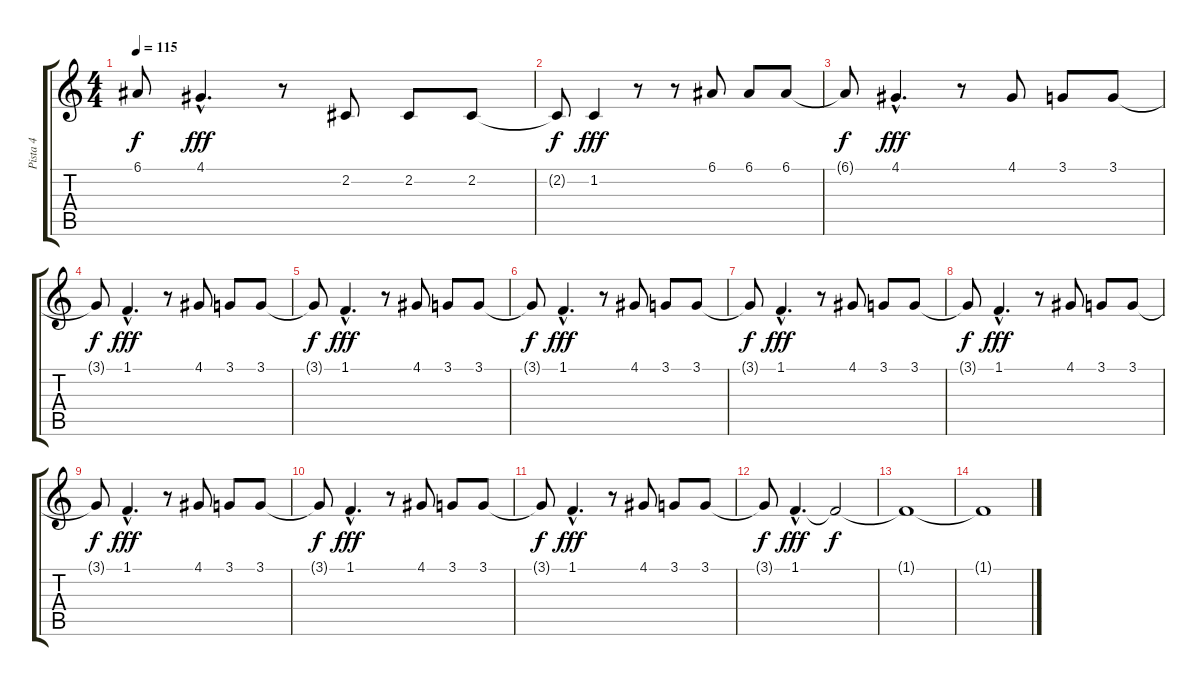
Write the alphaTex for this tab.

\track ("Pista 4" "Pista 4") {instrument synthbrass1}
\staff {score tabs}
\tuning (E4 B3 G3 D3 A2 E2) {hide}
\ts (4 4)
\tempo 115
\clef g2
\ks c
6.1{t}.8{dy f} 4.1{hac}.4{d dy fff} r.8 2.2.8 2.2.8 2.2.8 |
2.2{t}.8{dy f} 1.2.4{dy fff} r.8 r.8 6.1.8 6.1.8 6.1.8 |
6.1{t}.8{dy f} 4.1{hac}.4{d dy fff} r.8 4.1.8 3.1.8 3.1.8 |
3.1{t}.8{dy f} 1.1{hac}.4{d dy fff} r.8 4.1.8 3.1.8 3.1.8 |
3.1{t}.8{dy f} 1.1{hac}.4{d dy fff} r.8 4.1.8 3.1.8 3.1.8 |
3.1{t}.8{dy f} 1.1{hac}.4{d dy fff} r.8 4.1.8 3.1.8 3.1.8 |
3.1{t}.8{dy f} 1.1{hac}.4{d dy fff} r.8 4.1.8 3.1.8 3.1.8 |
3.1{t}.8{dy f} 1.1{hac}.4{d dy fff} r.8 4.1.8 3.1.8 3.1.8 |
3.1{t}.8{dy f} 1.1{hac}.4{d dy fff} r.8 4.1.8 3.1.8 3.1.8 |
3.1{t}.8{dy f} 1.1{hac}.4{d dy fff} r.8 4.1.8 3.1.8 3.1.8 |
3.1{t}.8{dy f} 1.1{hac}.4{d dy fff} r.8 4.1.8 3.1.8 3.1.8 |
3.1{t}.8{dy f} 1.1{hac}.4{d dy fff volume 0 instrument synthbrass1} 1.1{t}.2{dy f} |
1.1{t}.1 |
1.1{t}.1
